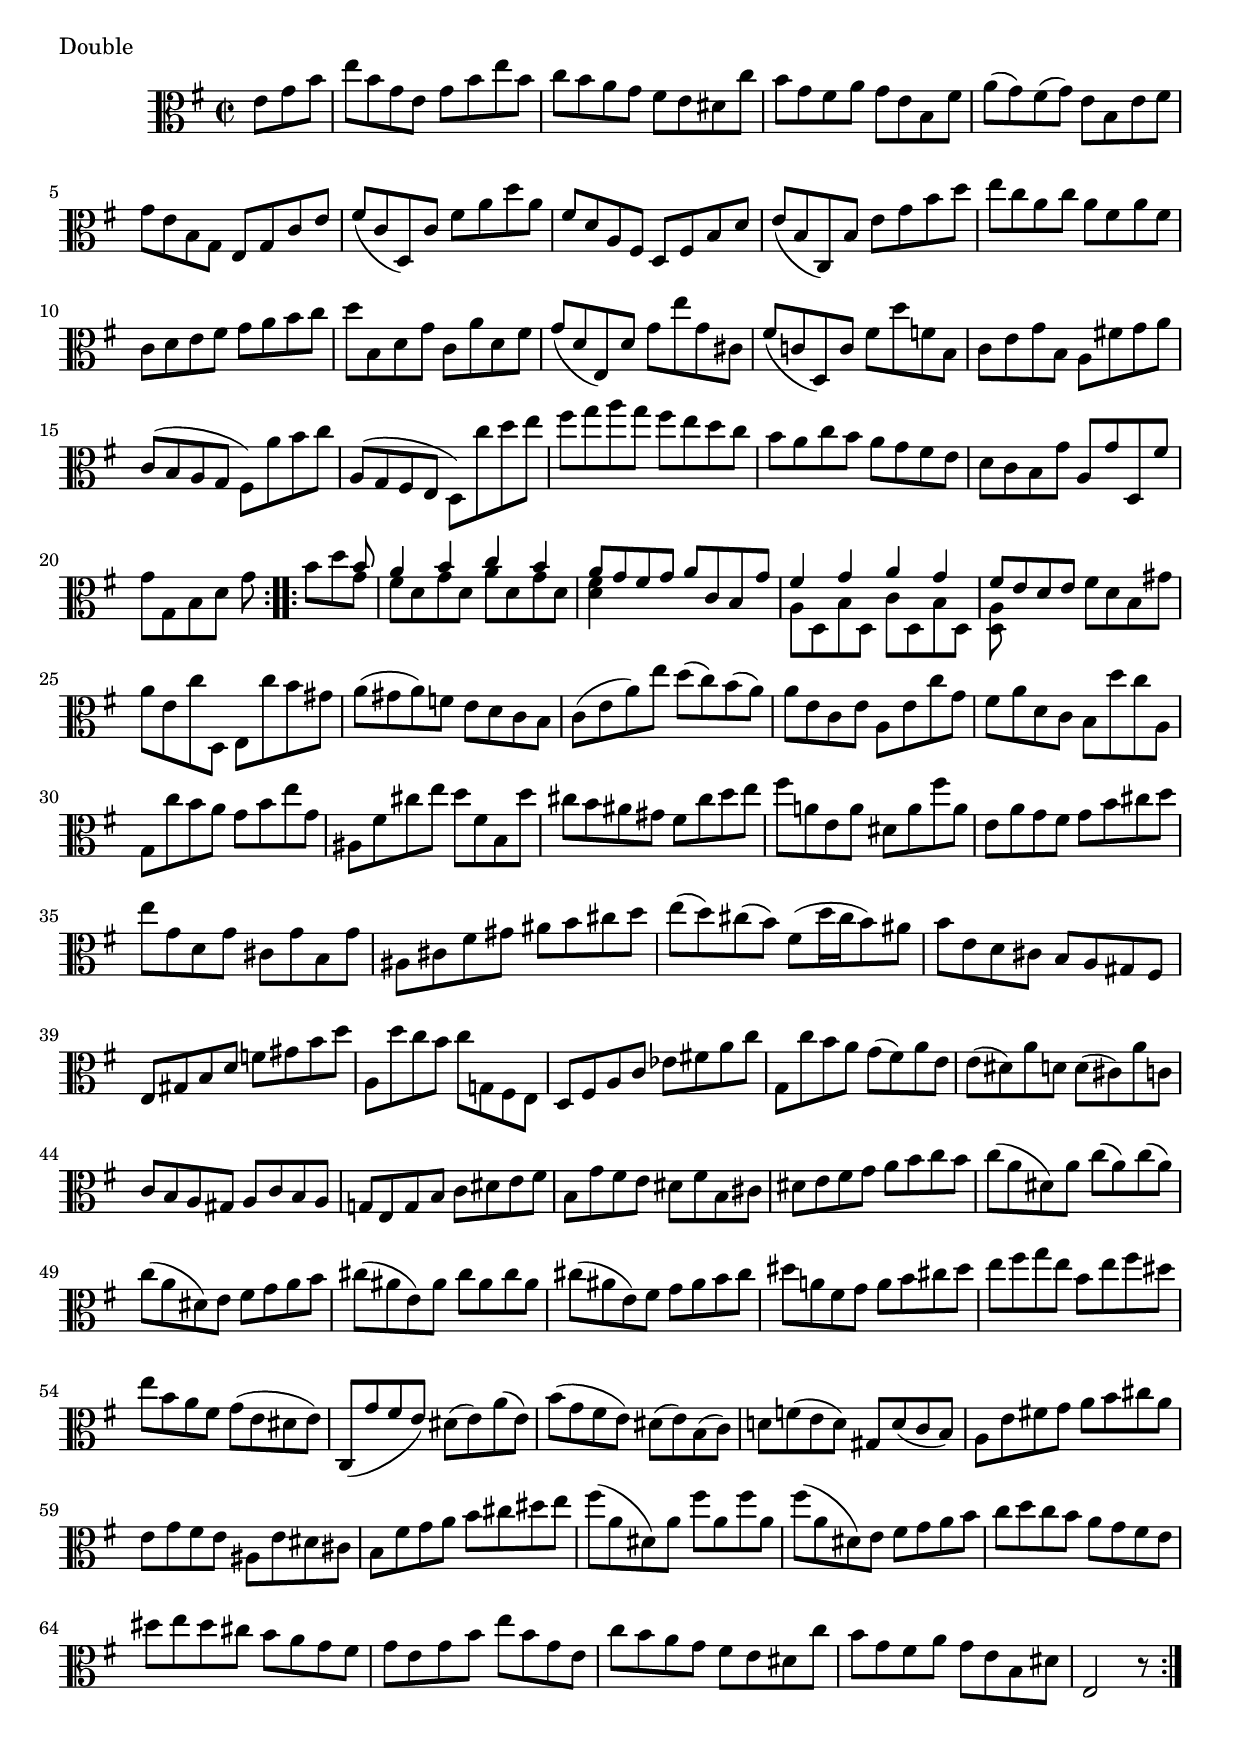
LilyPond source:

\version "1.4.0"

% Movement 8, Double
\version "1.4.0"

viiiA = \notes { 
  b'8 d'' fis'' |
  % 1
  b''8  fis''8  d''8  b'8  d''8  fis''8  b''8  fis''8  |
  % 2
  g''8  fis''8  e''8  d''8  cis''8  b'8  ais'8  g''8  |
  % 3
  fis''8  d''8  cis''8  e''8  d''8  b'8  fis'8  cis''8  |
  % 4
  e''8(  )d''8  cis''8(  )d''8  b'8  fis'8  b'8  cis''8  |
  % 5
  d''8  b'8  fis'8  d'8  b8  d'8  g'8  b'8  |
  % 6
  cis''8(  g'8  )a8  g'8  cis''8  e''8  a''8  e''8  |
  % 7
  cis''8  a'8  e'8  cis'8  a8  cis'8  fis'8  a'8  |
  % 8
  b'8(  fis'8  )g8  fis'8  b'8  d''8  fis''8  a''8  |
  % 9
  b''8  g''8  e''8  g''8  e''8  cis''8  e''8  cis''8  |
  % 10
  g'8  a'8  b'8  cis''8  d''8  e''8  fis''8  g''8  |
  % 11
  a''8  fis'8  a'8  d''8  g'8  e''8  a'8  cis''8  |
  % 12
  d''8(  a'8  )b8  a'8  d''8  b''8  d''8  gis'8  |
  % 13
  cis''8(  g'!8  )a8  g'8  cis''8  a''8  c''8  fis'8  |
  % 14
  g'8  b'8  d''8  fis'8  e'8  cis''!8  d''8  e''8  |
  % 15
  g'8(  fis'8  e'8  d'8  )cis'8  e''8  fis''8  g''8  |
  % 16
  e'8(  d'8  cis'8  b8  )a8  g''8  a''8  b''8  |
  % 17
  cis'''8  d'''8  e'''8  d'''8  cis'''8  b''8  a''8  g''8  |
  % 18
  fis''8  e''8  g''8  fis''8  e''8  d''8  cis''8  b'8  |
  % 19
  a'8  g'8  fis'8  d''8  e'8  d''8  a8  cis''8  |
  % 20
  d''8  d'8  fis'8  a'8  d''8

  \stemUp
  s4  fis''8  |
  % 21
  e''4  fis''4  g''4  fis''4  |
  % 22
  e''8  d''8  cis''8  d''8  e''8  g'8  fis'8  d''8  |
  % 23
  cis''4  d''4  e''4  d''4  |
  % 24
  [cis''8 b'8  a'8  b'8] \stemBoth  cis''8  a'8  fis'8  dis''8  |
  % 25
  e''8  b'8  g''8  a8  b8  g''8  fis''8  dis''8  |
  % 26
  e''8(  dis''8  )e''8  c''8  b'8  a'8  g'8  fis'8  |
  % 27
  g'8(  b'8  )e''8  b''8  a''8(  )g''8  fis''8(  )e''8  |
  % 28
  e''8  b'8  g'8  b'8  e'8  b'8  g''8  d''8  |
  % 29
  cis''8  e''8  a'8  g'8  fis'8  a''8  g''8  e'8  |
  % 30
  d'8  g''8  fis''8  e''8  d''8  fis''8  b''8  d''8  |
  % 31
  eis'8  cis''8  gis''8  b''8  a''8  cis''8  fis'8  a''8  |
  % 32
  gis''8  fis''8  eis''8  dis''8  cis''8  gis''8  a''8  b''8  |
  % 33
  cis'''8  e''!8  b'8  e''8  ais'8  e''8  cis'''8  e''8  |
  % 34
  b'8  e''8  d''8  cis''8  d''8  fis''8  gis''8  a''8  |
  % 35
  b''8  d''8  a'8  d''8  gis'8  d''8  fis'8  d''8  |
  % 36
  eis'8  gis'8  cis''8  dis''8  eis''8  fis''8  gis''8  a''8  |
  % 37
  b''8(  )a''8  gis''8(  )fis''8  cis''8(  a''16  gis''16  )fis''8  
  eis''8  |
  % 38
  fis''8  b'8  a'8  gis'8  fis'8  e'8  dis'8  cis'8  |
  % 39
  b8  dis'8  fis'8  a'8  c''8  dis''8  fis''8  a''8  |
  % 40
  e'8  a''8  g''8  fis''8  g''8  d'!8  cis'8  b8  |
  % 41
  a8  cis'8  e'8  g'8  bes'8  cis''!8  e''8  g''8  |
  % 42
  d'8  g''8  fis''8  e''8  d''8(  )cis''8  e''8 b'8  |
  % 43
  b'8(  )ais'8  e''8  a'8  a'8(  )gis'8  e''8  g'8  |
  % 44
  g'8  fis'8  e'8  dis'8  e'8  g'8  fis'8  e'8  |
  % 45
  d'!8  b8  d'8  fis'8  g'8  ais'8  b'8  cis''8  |
  % 46
  fis'8  d''8  cis''8  b'8  ais'8  cis''8  fis'8  gis'8  |
  % 47
  ais'8  b'8  cis''8  d''8  e''8  fis''8  g''8  fis''8  |
  % 48
  g''8(  e''8  )ais'8  e''8  g''8(  )e''8  g''8(  )e''8  |
  % 49
  g''8(  e''8  )ais'8  b'8  cis''8  d''8  e''8  fis''8  |
  % 50
  gis''8(  eis''8  )b'8  eis''8  gis''8  eis''8  gis''8  eis''8  |
  % 51
  gis''8(  eis''8  )b'8  cis''8  d''8  eis''8  fis''8  gis''8  |
  % 52
  ais''8  e''!8  cis''8  d''8  e''8  fis''8  gis''8  ais''8  |
  % 53
  b''8  cis'''8  d'''8  b''8  fis''8  b''8  cis'''8  ais''8  |
  % 54
  b''8  fis''8  e''8  cis''8  d''8(  b'8  ais'8  )b'8  |
  % 55
  g8(  d''8  cis''8  )b'8  ais'8(  )b'8  e''8(  )b'8  |
  % 56
  fis''8(  d''8  cis''8  )b'8  ais'8(  )b'8  fis'8(  )g'8  |
  % 57
  a'!8  c''8(  b'8  )a'8  dis'8  a'8(  g'8  )fis'8  |
  % 58
  e'8  b'8  cis''!8  d''8  e''8  fis''8  gis''8  e''8  |
  % 59
  b'8  d''8  cis''8  b'8  eis'8  b'8  ais'8  gis'8  |
  % 60
  fis'8  cis''8  d''8  e''8  fis''8  gis''8  ais''8  b''8  |
  % 61
  cis'''8(  e''8  )ais'8  e''8  cis'''8  e''8  cis'''8  e''8  |
  % 62
  cis'''8(  e''8  )ais'8  b'8  cis''8  d''8  e''8  fis''8  |
  % 63
  g''8  a''8  g''8  fis''8  e''8  d''8  cis''8  b'8  |
  % 64
  ais''8  b''8  ais''8  gis''8  fis''8  e''8  d''8  cis''8  |
  % 65
  d''8  b'8  d''8  fis''8  b''8  fis''8  d''8  b'8  |
  % 66
  g''8  fis''8  e''8  d''8  cis''8  b'8  ais'8  g''8  |
  % 67
  fis''8  d''8  cis''8  e''8  d''8  b'8  fis'8  ais'8  |
  % 68
  b2  r8
}

viiiB = \notes { 
  \time 4/4
  \key d\major
  \partial 8*3 s8*3
  s1*19 s8*5  
  \stemDown
  % 20
  fis''8  a''8  d''8  |
  % 21
  cis''8  a'8  d''8  a'8  e''8  a'8  d''8 a'8  |
  % 22
  <cis''4 a'>  s4*3  |
  % 23
  e'8  a8  fis'8  a8  g'8  a8  fis'8  a8 |
  % 24
  <e'8 a>  s1*44
  % 68
  s2
} 

viiiStaff = \context Staff <
  \context Voice=A \viiiA
  \context Voice=B \viiiB
>


viiiViolaGlobal =  \notes {
  \clef "alto"
  \key g\major
  \time 2/2
  \repeat "volta" 2 {
    \partial 4. s4. | s1*19 | s8*5
  }
  \repeat "volta" 2 {
    s4. | s1*47 | s8*5
  }
}

viiiViolaScripts =  \notes{
}

viiiViolaStaff =  \context Staff <
  \notes \transpose f \viiiStaff
  \viiiViolaGlobal
  \viiiViolaScripts
>

\score {
  \viiiViolaStaff
  \paper { }
  \midi { \tempo 4 = 160 }
  \header {
    piece = "Double"
    opus = ""
  }
}

